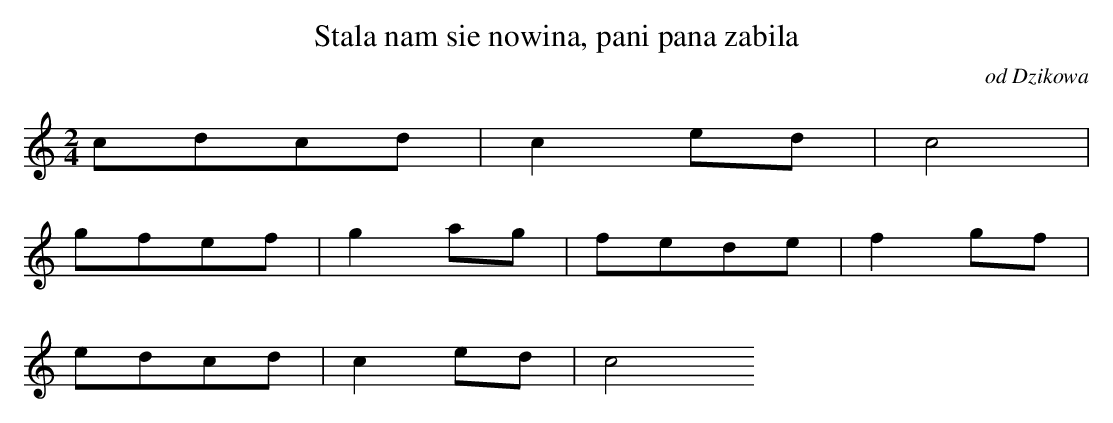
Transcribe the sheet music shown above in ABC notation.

X:1
T: Stala nam sie nowina, pani pana zabila
O: od Dzikowa
M: 2/4
L: 1/8
K: C
cdcd | c2ed | c4 |
gfef | g2ag | fede | f2gf |
edcd | c2ed | c4
